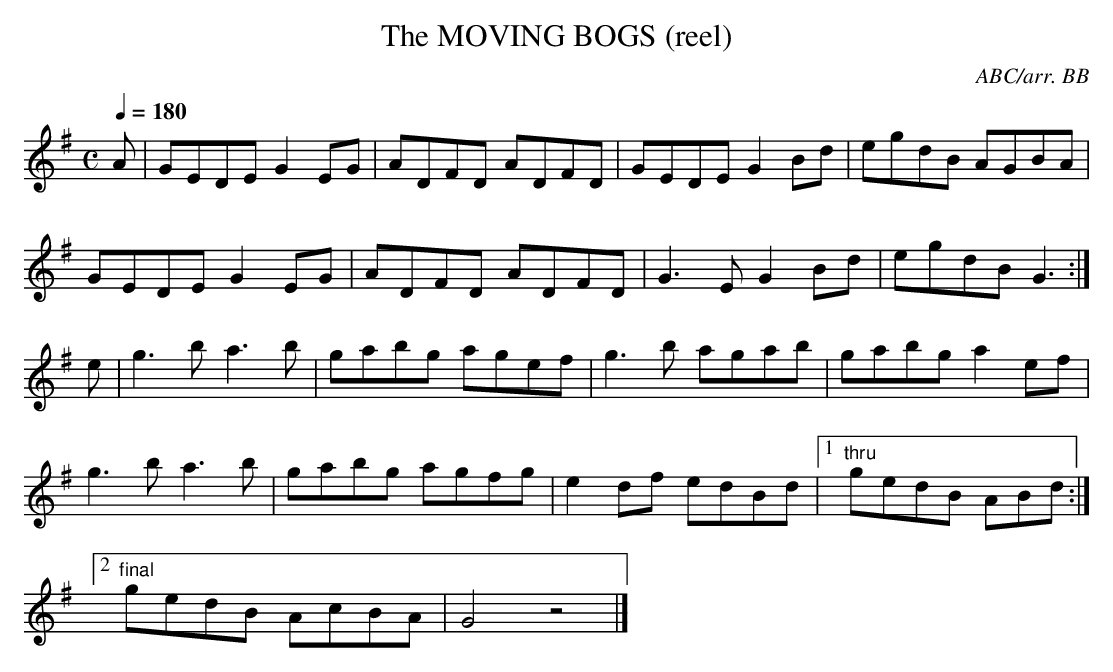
X:1
T:MOVING BOGS (reel), The
C:ABC/arr. BB
(tunefolder 182). CRE has this as a single reel.
M:C
L:1/8
Q:1/4=180
K:G
A|GEDE G2EG|ADFD ADFD|GEDE G2Bd|egdB AGBA|
GEDE G2EG|ADFD ADFD|G3E G2Bd|egdB G3 :|
e|g3b a3b|gabg agef|g3b agab|gabg a2ef|
g3b a3b|gabg agfg|e2df edBd|1 "thru"gedB ABd :|
[2 "final"gedB AcBA|G4z4|]
